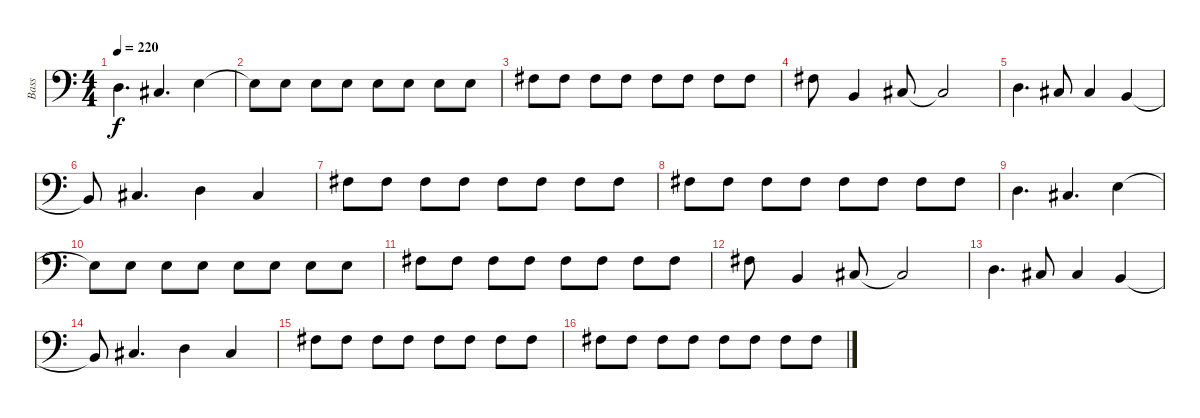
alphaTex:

\track ("Bass" "Bass") {instrument slapbass1}
\staff {score}
\tuning (G2 D2 A1 E1) {hide}
\ts (4 4)
\tempo 220
\clef f4
\ks c
5.3.4{d dy f} 4.3.4{d} 7.3.4 |
7.3{t}.8 7.3.8 7.3.8 7.3.8 7.3.8 7.3.8 7.3.8 7.3.8 |
9.3.8 9.3.8 9.3.8 9.3.8 9.3.8 9.3.8 9.3.8 9.3.8 |
9.3.8 2.3.4 4.3.8 4.3{t}.2 |
5.3.4{d} 4.3.8 4.3.4 2.3.4 |
2.3{t}.8 4.3.4{d} 5.3.4 4.3.4 |
9.3.8 9.3.8 9.3.8 9.3.8 9.3.8 9.3.8 9.3.8 9.3.8 |
9.3.8 9.3.8 9.3.8 9.3.8 9.3.8 9.3.8 9.3.8 9.3.8 |
5.3.4{d} 4.3.4{d} 7.3.4 |
7.3{t}.8 7.3.8 7.3.8 7.3.8 7.3.8 7.3.8 7.3.8 7.3.8 |
9.3.8 9.3.8 9.3.8 9.3.8 9.3.8 9.3.8 9.3.8 9.3.8 |
9.3.8 2.3.4 4.3.8 4.3{t}.2 |
5.3.4{d} 4.3.8 4.3.4 2.3.4 |
2.3{t}.8 4.3.4{d} 5.3.4 4.3.4 |
9.3.8 9.3.8 9.3.8 9.3.8 9.3.8 9.3.8 9.3.8 9.3.8 |
9.3.8 9.3.8 9.3.8 9.3.8 9.3.8 9.3.8 9.3.8 9.3.8
